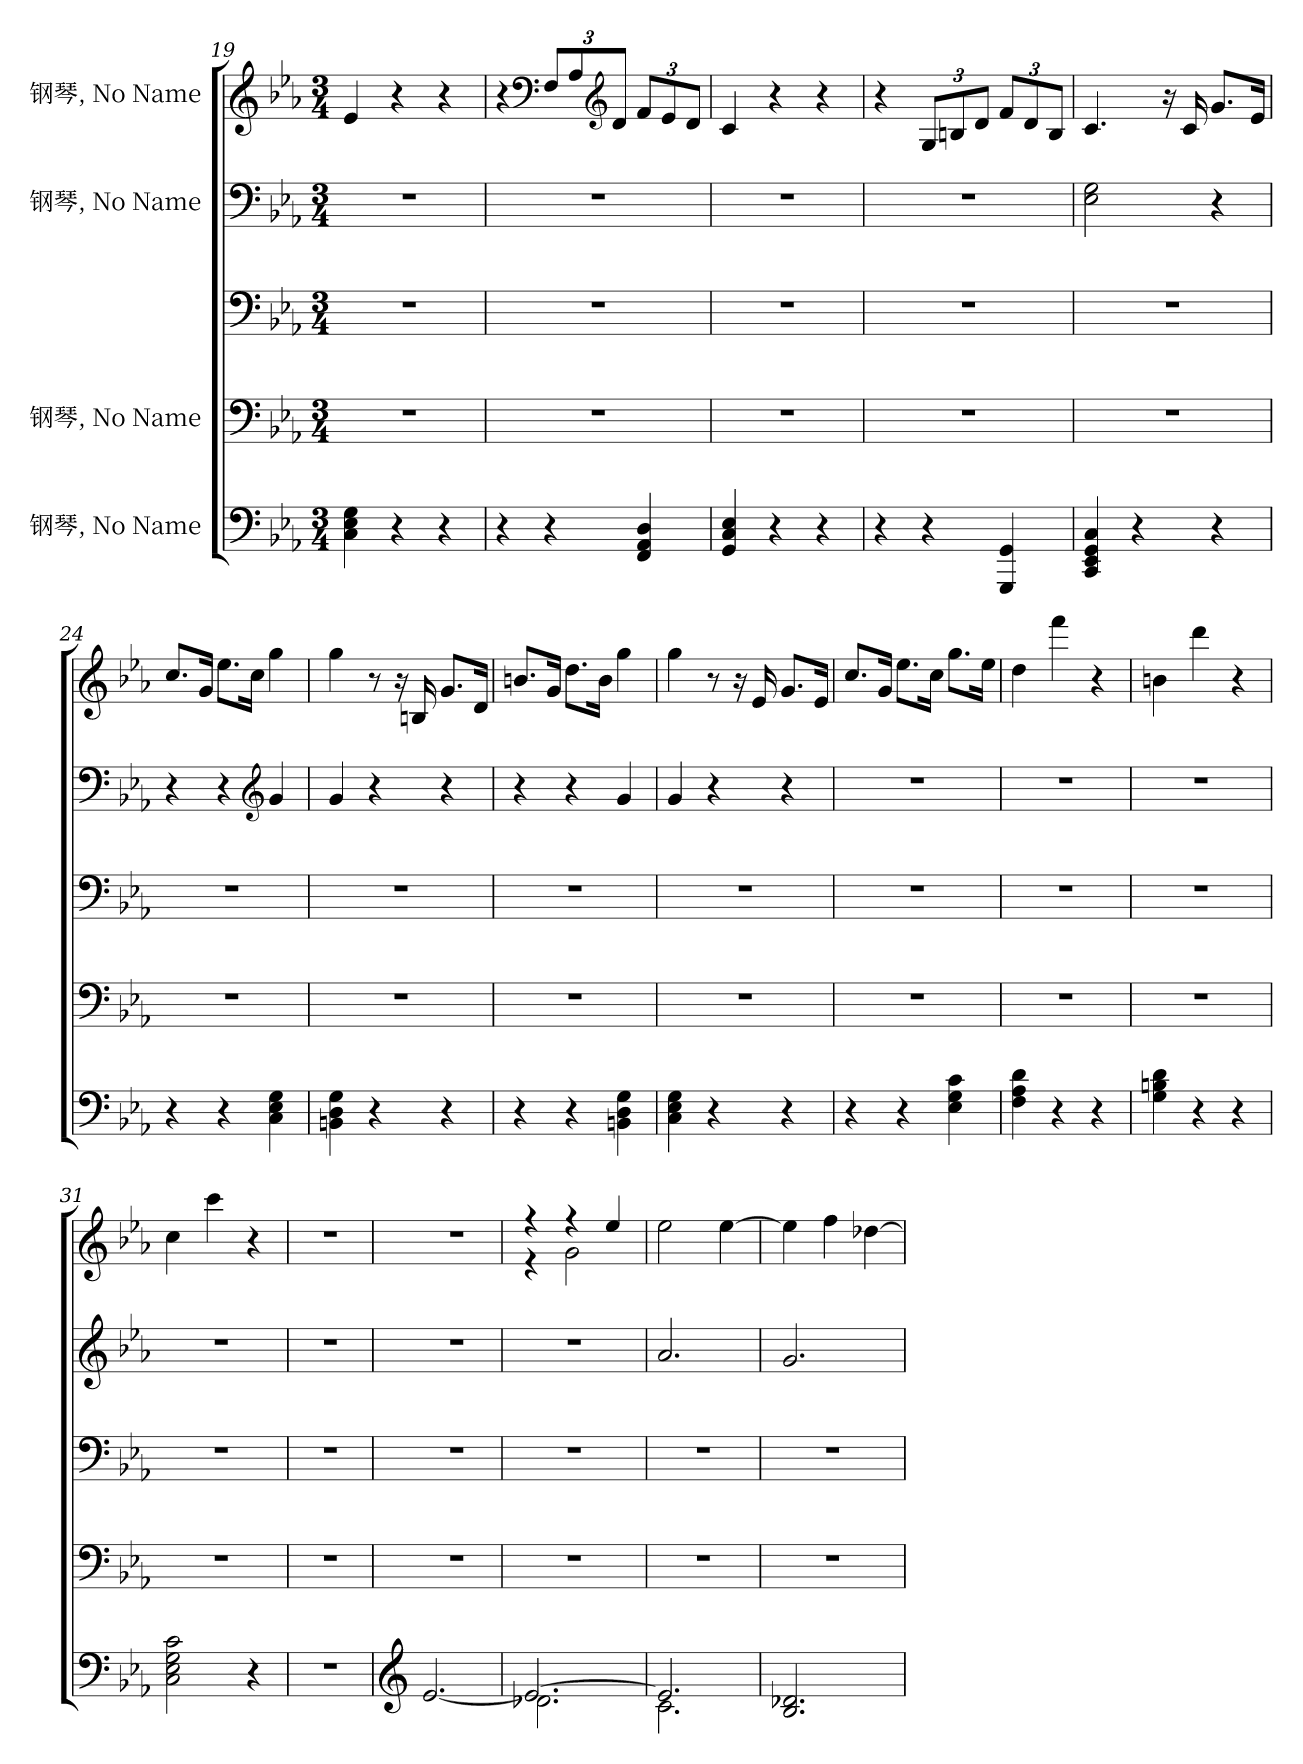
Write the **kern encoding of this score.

**kern	**kern	**kern	**kern	**kern
*part4	*part3	*part3	*part2	*part1
*staff5	*staff4	*staff3	*staff2	*staff1
*I"钢琴, No Name	*I"钢琴, No Name	*	*I"钢琴, No Name	*I"钢琴, No Name
*clefF4	*clefF4	*clefF4	*clefF4	*clefG2
*k[b-e-a-]	*k[b-e-a-]	*k[b-e-a-]	*k[b-e-a-]	*k[b-e-a-]
*M3/4	*M3/4	*M3/4	*M3/4	*M3/4
=19	=19	=19	=19	=19
4C\ 4E-\ 4G\	2.r	2.r	2.r	4e-/
4r	.	.	.	4r
4r	.	.	.	4r
=20	=20	=20	=20	=20
4r	2.r	2.r	2.r	4r
*	*	*	*	*clefF4
*	*	*	*	*Xbrackettup
4r	.	.	.	12F/L
.	.	.	.	12A-/
*	*	*	*	*clefG2
.	.	.	.	12d/J
4FF/ 4AA-/ 4D/	.	.	.	12f/L
.	.	.	.	12e-/
.	.	.	.	12d/J
=21	=21	=21	=21	=21
4GG/ 4C/ 4E-/	2.r	2.r	2.r	4c/
4r	.	.	.	4r
4r	.	.	.	4r
=22	=22	=22	=22	=22
4r	2.r	2.r	2.r	4r
*	*	*	*	*MM228
4r	.	.	.	12G/L
.	.	.	.	12Bn/
.	.	.	.	12d/J
4GGG/ 4GG/	.	.	.	12f/L
.	.	.	.	12d/
.	.	.	.	12B/J
!!LO:PB:g=z
=23	=23	=23	=23	=23
*	*	*	*	*MM229
4CC/ 4EE-/ 4GG/ 4C/	2.r	2.r	2E-\ 2G\	4.c/
4r	.	.	.	.
*	*	*	*	*MM233
.	.	.	.	16r
.	.	.	.	16c/
4r	.	.	4r	8.g/L
.	.	.	.	16e-/Jk
=24	=24	=24	=24	=24
4r	2.r	2.r	4r	8.cc/L
.	.	.	.	16g/Jk
4r	.	.	4r	8.ee-\L
.	.	.	.	16cc\Jk
*	*	*	*clefG2	*
4C\ 4E-\ 4G\	.	.	4g/	4gg\
=25	=25	=25	=25	=25
*	*	*	*	*MM232
4BBn\ 4D\ 4G\	2.r	2.r	4g/	4gg\
4r	.	.	4r	8r
*	*	*	*	*MM223
.	.	.	.	16r
.	.	.	.	16Bn/
4r	.	.	4r	8.g/L
.	.	.	.	16d/Jk
=26	=26	=26	=26	=26
4r	2.r	2.r	4r	8.bn/L
.	.	.	.	16g/Jk
4r	.	.	4r	8.dd\L
.	.	.	.	16b\Jk
4BBn\ 4D\ 4G\	.	.	4g/	4gg\
=27	=27	=27	=27	=27
*	*	*	*	*MM232
4C\ 4E-\ 4G\	2.r	2.r	4g/	4gg\
4r	.	.	4r	8r
*	*	*	*	*MM223
.	.	.	.	16r
.	.	.	.	16e-/
4r	.	.	4r	8.g/L
.	.	.	.	16e-/Jk
!!LO:LB:g=z
=28	=28	=28	=28	=28
4r	2.r	2.r	2.r	8.cc/L
.	.	.	.	16g/Jk
4r	.	.	.	8.ee-\L
.	.	.	.	16cc\Jk
4E-\ 4G\ 4c\	.	.	.	8.gg\L
*	*	*	*	*MM230
.	.	.	.	16ee-\Jk
=29	=29	=29	=29	=29
*	*	*	*	*MM233
4F\ 4A-\ 4d\	2.r	2.r	2.r	4dd\
4r	.	.	.	4fff\
4r	.	.	.	4r
=30	=30	=30	=30	=30
*	*	*	*	*MM233
4G\ 4Bn\ 4d\	2.r	2.r	2.r	4bn\
4r	.	.	.	4ddd\
4r	.	.	.	4r
=31	=31	=31	=31	=31
*	*	*	*	*MM233
2C\ 2E-\ 2G\ 2c\	2.r	2.r	2.r	4cc\
.	.	.	.	4ccc\
4r	.	.	.	4r
=32	=32	=32	=32	=32
2.r	2.r	2.r	2.r	2.r
=33	=33	=33	=33	=33
*clefG2	*	*	*	*
*	*	*	*	*MM227
[2.e-/	2.r	2.r	2.r	2.r
=34	=34	=34	=34	=34
*	*	*	*	*MM223
*^	*	*	*	*^
2.e-/_	2.d-X\	2.r	2.r	2.r	4r	4r
.	.	.	.	.	4r	2g\
.	.	.	.	.	4ee-/	.
*	*	*	*	*	*v	*v
=35	=35	=35	=35	=35	=35
2.e-/]	2.c\	2.r	2.r	2.a-/	2ee-\
.	.	.	.	.	[4ee-\
*v	*v	*	*	*	*
=36	=36	=36	=36	=36
2.B-/ 2.d-X/	2.r	2.r	2.g/	4ee-\]
.	.	.	.	4ff\
.	.	.	.	[4dd-X\
=	=	=	=	=
*-	*-	*-	*-	*-
